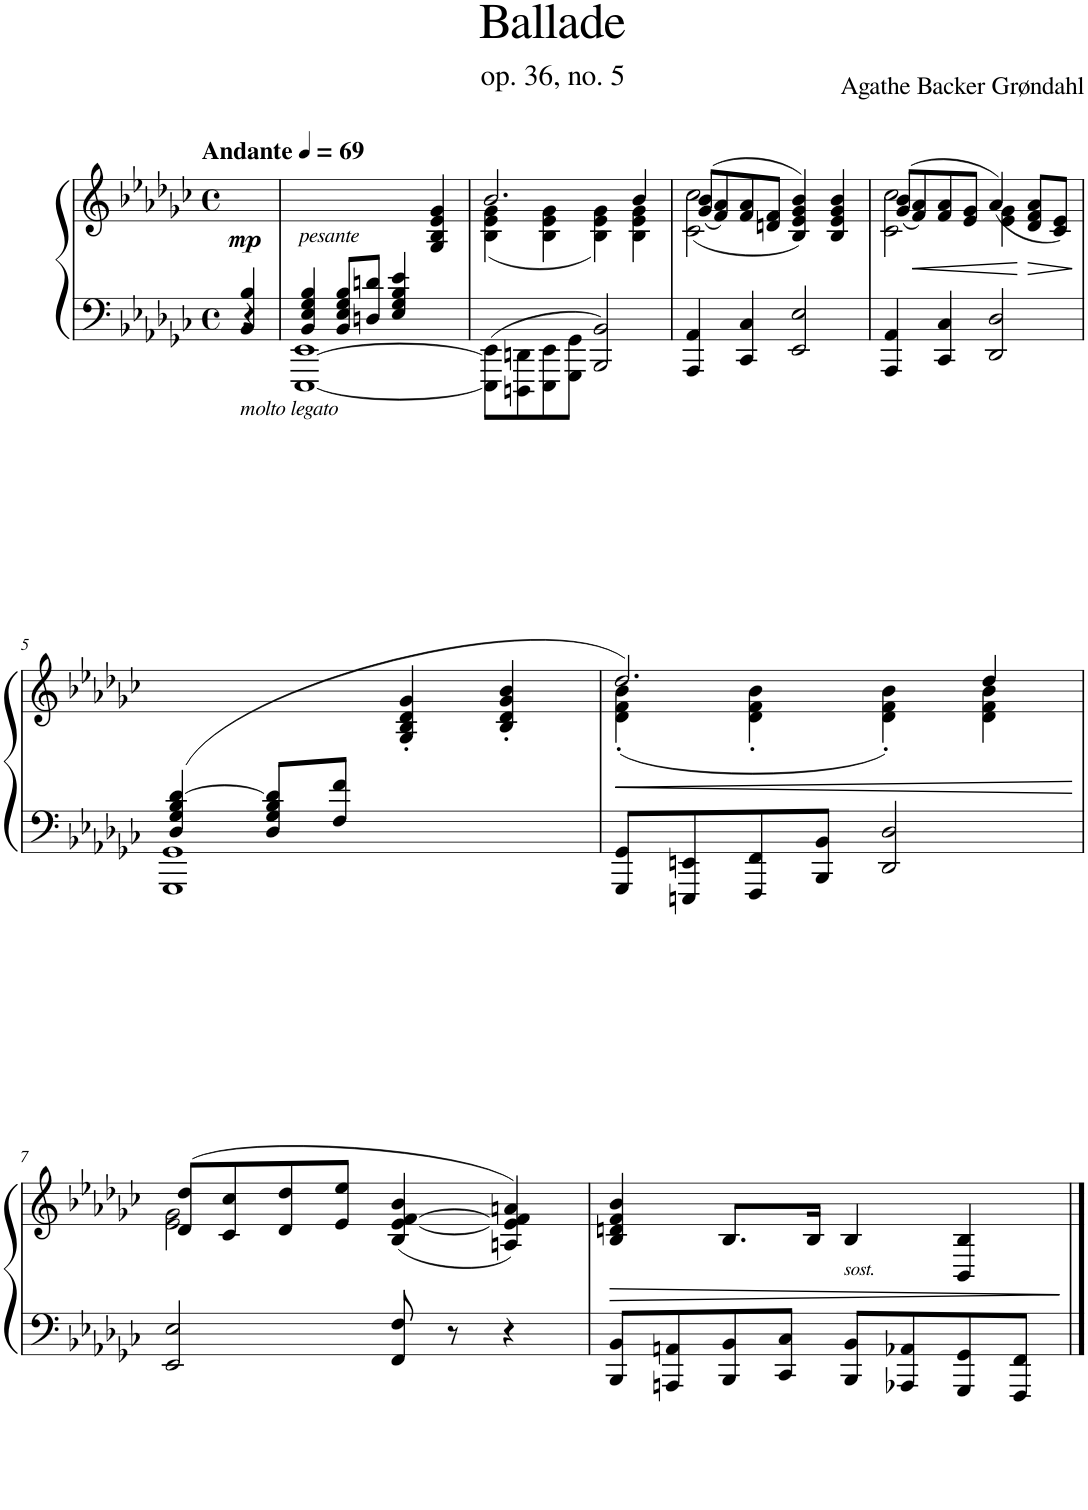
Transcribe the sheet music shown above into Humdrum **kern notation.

**kern	**kern	**dynam
*part1	*part1	*part1
*staff2	*staff1	*staff1/2
*I"Piano	*	*
*I'Pno.	*	*
*clefF4	*clefG2	*
*k[b-e-a-d-g-c-]	*k[b-e-a-d-g-c-]	*
*M4/4	*M4/4	*
*met(c)	*met(c)	*
*MM69	*MM69	*
=	=	=
*^	*	*
!	!	!LO:TX:a:B:t=Andante	!
!LO:TX:b:i:t=molto legato	!	!	!
!	!	!	!LO:DY:b
4BB-/ 4B-/	4r	4ryy	mp
=1	=1	=1	=1
!	!	!LO:TX:b:i:t=pesante	!
4BB-/ 4E-/ 4G-/ 4B-/	[1EEE- [1EE-	2.ryy	.
8BB-/ 8E-/ 8G-/ 8B-/L	.	.	.
8Dn/ 8dn/J	.	.	.
4E-/ 4G-/ 4B-/ 4e-/	.	.	.
4ryy	.	4G-/ 4B-/ 4e-/ 4g-/	.
*v	*v	*	*
=2	=2	=2
*	*^	*
8EEE-\] 8EE-\]L	2.b-/	(4B-\ 4e-\ 4g-\	.
8DDDn\ 8DDn\	.	.	.
8EEE-\ 8EE-\	.	4B-\ 4e-\ 4g-\	.
8GGG-\ 8GG-\J	.	.	.
2BBB-/ 2BB-/	.	4B-\ 4e-\ 4g-\)	.
.	4b-/	4B-\ 4e-\ 4g-\	.
=3	=3	=3	=3
4AAA-/ 4AA-/	(<(>8g-/ 8b-/L	(<2c-\ 2cc-\	.
.	8f/ 8a-/)	.	.
4CC-/ 4C-/	8f/ 8a-/	.	.
.	8dn/ 8f/J	.	.
2EE-/ 2E-/	(4B-/ 4e-/ 4g-/ 4b-/)	2ryy	.
.	4B-/ 4e-/ 4g-/ 4b-/	.	.
=4	=4	=4	=4
4AAA-/ 4AA-/	(>8g-/ 8b-/L	2c-\ 2cc-\	.
!	!	!	!LO:HP:b
.	8f/ 8a-/)	.	<
4CC-/ 4C-/	8f/ 8a-/	.	.
.	8e-/ 8g-/J	.	.
2DD-/ 2D-/	(<4a-/)	4e-\ 4g-\	.
!	!	!	!LO:HP:n=1:b
.	8d-/ 8f/ 8a-/L	4ryy	[ >
.	8c-/ 8e-/J)	.	.
*	*v	*v	*
.	.	]
!!LO:LB:g=z
=5	=5	=5
*^	*	*
(4D-/ 4G-/ 4B-/ [4d-/	1GGG- 1GG-	2ryy	.
8D-/ 8G-/ 8B-/ 8d-/]L	.	.	.
8F/ 8f/J	.	.	.
2ryy	.	4G-/' 4B-/' 4d-/' 4g-/'	.
.	.	4B-/' 4d-/' 4g-/' 4b-/'	.
*v	*v	*	*
=6	=6	=6
!	!	!LO:HP:b
*	*^	*
8GGG-/ 8GG-/L	2.dd-/)	(<4d-\' 4f\' 4b-\'	<
8EEEn/ 8EEn/	.	.	.
8FFF/ 8FF/	.	4d-\' 4f\' 4b-\'	.
8BBB-/ 8BB-/J	.	.	.
2DD-/ 2D-/	.	4d-\' 4f\' 4b-\')	.
.	4dd-/	4d-\ 4f\ 4b-\	.
*	*v	*v	*
.	.	[
!!LO:LB:g=z
=7	=7	=7
*	*^	*
2EE-/ 2E-/	(>8d-/ 8dd-/L	2e-\ 2g-\	.
.	8c-/ 8cc-/	.	.
.	8d-/ 8dd-/	.	.
.	8e-/ 8ee-/J	.	.
8FF/ 8F/	(<4B-/ [4e-/ [4f/ 4b-/	2ryy	.
8r	.	.	.
4r	4An/ 4e-/] 4f/] 4an/))	.	.
*	*v	*v	*
=8	=8	=8
!	!	!LO:HP:b
8BBB-/ 8BB-/L	4B-/ 4dn/ 4f/ 4b-/	>
8AAAn/ 8AAn/	.	.
8BBB-/ 8BB-/	8.B-/L	.
8CC-/ 8C-/J	.	.
.	16B-/Jk	.
!	!LO:TX:b:i:t=sost.	!
8BBB-/ 8BB-/L	4B-/	.
8AAA-X/ 8AA-X/	.	.
8GGG-/ 8GG-/	4BB-/ 4B-/	.
8FFF/ 8FF/J	.	.
.	.	]
==	==	==
*-	*-	*-
